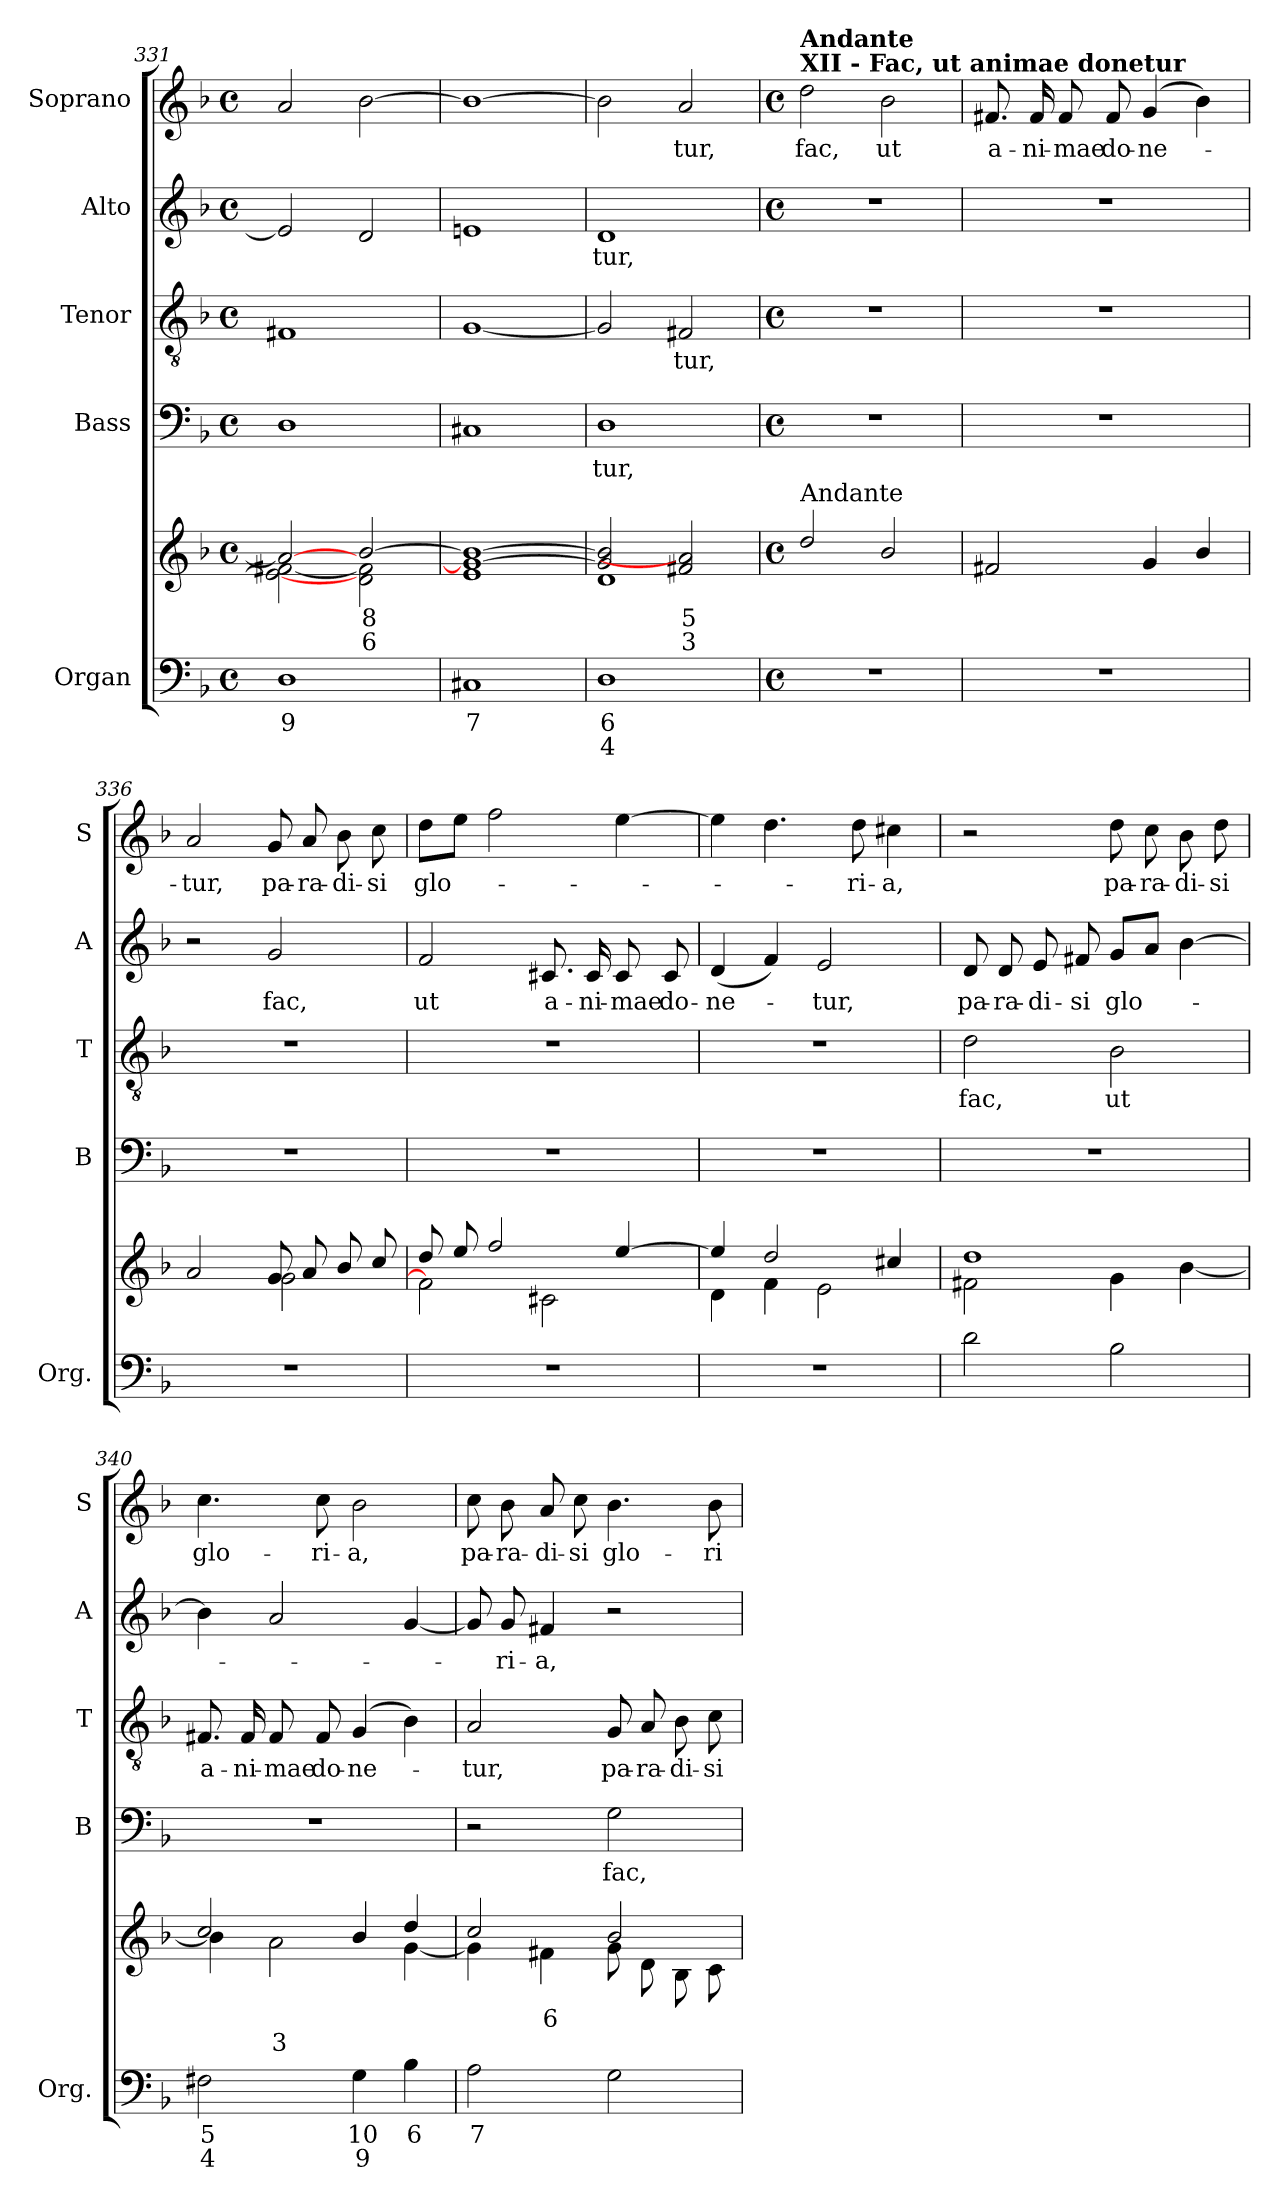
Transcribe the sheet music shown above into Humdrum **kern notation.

**kern	**text	**text	**kern	**text	**text	**kern	**text	**kern	**text	**kern	**text	**kern	**text
*part5	*part5	*part5	*part5	*part5	*part5	*part4	*part4	*part3	*part3	*part2	*part2	*part1	*part1
*staff6	*staff6	*staff6	*staff5	*staff5	*staff5	*staff4	*staff4	*staff3	*staff3	*staff2	*staff2	*staff1	*staff1
*I"Organ	*	*	*	*	*	*I"Bass	*	*I"Tenor	*	*I"Alto	*	*I"Soprano	*
*I'Org.	*	*	*	*	*	*I'B	*	*I'T	*	*I'A	*	*I'S	*
*clefF4	*	*	*clefG2	*	*	*clefF4	*	*clefGv2	*	*clefG2	*	*clefG2	*
*k[b-]	*	*	*k[b-]	*	*	*k[b-]	*	*k[b-]	*	*k[b-]	*	*k[b-]	*
*F:	*	*	*F:	*	*	*F:	*	*F:	*	*F:	*	*F:	*
*M4/4	*	*	*M4/4	*	*	*M4/4	*	*M4/4	*	*M4/4	*	*M4/4	*
*met(c)	*	*	*met(c)	*	*	*met(c)	*	*met(c)	*	*met(c)	*	*met(c)	*
=331	=331	=331	=331	=331	=331	=331	=331	=331	=331	=331	=331	=331	=331
*	*	*	*^	*	*	*	*	*	*	*	*	*	*
1D	9	.	2a_	2e-_ [2f#X	.	.	1D	.	1F#X	.	2e-/]	.	2a/	.
.	.	.	[2b-j	2d 2f#]	8	6	.	.	.	.	2d/	.	[2b-\	.
=332	=332	=332	=332	=332	=332	=332	=332	=332	=332	=332	=332	=332	=332	=332
1C#X	7	.	1g_ 1b-_	1e	.	.	1C#X	.	[1G	.	1en	.	1b-_	.
=333	=333	=333	=333	=333	=333	=333	=333	=333	=333	=333	=333	=333	=333	=333
!	!	!	!	!	!	!	!	!LO:LY:b	!	!	!	!LO:LY:b	!	!
1D	6	4	2g] 2b-]	1d	.	.	1D	-tur,	2G/]	.	1d	-tur,	2b-\]	.
!	!	!	!	!	!	!	!	!	!	!LO:LY:b	!	!	!	!LO:LY:b
.	.	.	2f#X 2a]	.	5	3	.	.	2F#X/	-tur,	.	.	2a/	-tur,
*	*	*	*v	*v	*	*	*	*	*	*	*	*	*	*
!!LO:PB:g=z
=334	=334	=334	=334	=334	=334	=334	=334	=334	=334	=334	=334	=334	=334
*M4/4	*	*	*M4/4	*	*	*M4/4	*	*M4/4	*	*M4/4	*	*M4/4	*
*met(c)	*	*	*met(c)	*	*	*met(c)	*	*met(c)	*	*met(c)	*	*met(c)	*
*	*	*	*^	*	*	*	*	*	*	*	*	*	*
*	*	*	*	*^	*	*	*	*	*	*	*	*	*	*
!	!	!	!	!	!	!	!	!	!	!	!	!	!	!LO:TX:a:B:t=XII - Fac, ut animae donetur	!
!	!	!	!	!	!	!	!	!	!	!	!	!	!	!LO:TX:a:B:t=Andante	!
!	!	!	!LO:TX:a:t=Andante	!	!	!	!	!	!	!	!	!	!	!	!
!	!	!	!	!	!	!	!	!	!	!	!	!	!	!	!LO:LY:b
1r	.	.	2dd	1ryy	1ryy	.	.	1r	.	1r	.	1r	.	2dd\	fac,
!	!	!	!	!	!	!	!	!	!	!	!	!	!	!	!LO:LY:b
.	.	.	2b-	.	.	.	.	.	.	.	.	.	.	2b-\	ut
=335	=335	=335	=335	=335	=335	=335	=335	=335	=335	=335	=335	=335	=335	=335	=335
!	!	!	!	!	!	!	!	!	!	!	!	!	!	!	!LO:LY:b
1r	.	.	2f#X	1ryy	1ryy	.	.	1r	.	1r	.	1r	.	8.f#X/	a-
!	!	!	!	!	!	!	!	!	!	!	!	!	!	!	!LO:LY:b
.	.	.	.	.	.	.	.	.	.	.	.	.	.	16f#/	-ni-
!	!	!	!	!	!	!	!	!	!	!	!	!	!	!	!LO:LY:b
.	.	.	.	.	.	.	.	.	.	.	.	.	.	8f#/	-mae
!	!	!	!	!	!	!	!	!	!	!	!	!	!	!	!LO:LY:b
.	.	.	.	.	.	.	.	.	.	.	.	.	.	8f#/	do-
!	!	!	!	!	!	!	!	!	!	!	!	!	!	!	!LO:LY:b
.	.	.	4g	.	.	.	.	.	.	.	.	.	.	(4g/	-ne-
.	.	.	4b-	.	.	.	.	.	.	.	.	.	.	4b-\)	.
=336	=336	=336	=336	=336	=336	=336	=336	=336	=336	=336	=336	=336	=336	=336	=336
!	!	!	!	!	!	!	!	!	!	!	!	!	!	!	!LO:LY:b
1r	.	.	2a	2ryy	1ryy	.	.	1r	.	1r	.	2r	.	2a/	-tur,
!	!	!	!	!	!	!	!	!	!	!	!	!	!LO:LY:b	!	!LO:LY:b
.	.	.	8g	2g	.	.	.	.	.	.	.	2g/	fac,	8g/	pa-
!	!	!	!	!	!	!	!	!	!	!	!	!	!	!	!LO:LY:b
.	.	.	8a	.	.	.	.	.	.	.	.	.	.	8a/	-ra-
!	!	!	!	!	!	!	!	!	!	!	!	!	!	!	!LO:LY:b
.	.	.	8b-	.	.	.	.	.	.	.	.	.	.	8b-\	-di-
!	!	!	!	!	!	!	!	!	!	!	!	!	!	!	!LO:LY:b
.	.	.	8cc	.	.	.	.	.	.	.	.	.	.	8cc\	-si
=337	=337	=337	=337	=337	=337	=337	=337	=337	=337	=337	=337	=337	=337	=337	=337
!	!	!	!	!	!	!	!	!	!	!	!	!	!LO:LY:b	!	!LO:LY:b
1r	.	.	8dd	2f]	1ryy	.	.	1r	.	1r	.	2f/	ut	8dd\L	glo-
.	.	.	8ee	.	.	.	.	.	.	.	.	.	.	8ee\J	.
.	.	.	2ff	.	.	.	.	.	.	.	.	.	.	2ff\	.
!	!	!	!	!	!	!	!	!	!	!	!	!	!LO:LY:b	!	!
.	.	.	.	2c#X	.	.	.	.	.	.	.	8.c#X/	a-	.	.
!	!	!	!	!	!	!	!	!	!	!	!	!	!LO:LY:b	!	!
.	.	.	.	.	.	.	.	.	.	.	.	16c#/	-ni-	.	.
!	!	!	!	!	!	!	!	!	!	!	!	!	!LO:LY:b	!	!
.	.	.	[4ee	.	.	.	.	.	.	.	.	8c#/	-mae	[4ee\	.
!	!	!	!	!	!	!	!	!	!	!	!	!	!LO:LY:b	!	!
.	.	.	.	.	.	.	.	.	.	.	.	8c#/	do-	.	.
!!LO:LB:g=z
=338	=338	=338	=338	=338	=338	=338	=338	=338	=338	=338	=338	=338	=338	=338	=338
!	!	!	!	!	!	!	!	!	!	!	!	!	!LO:LY:b	!	!
1r	.	.	4ee]	4d	1ryy	.	.	1r	.	1r	.	(4d/	-ne-	4ee\]	.
.	.	.	2dd	4f	.	.	.	.	.	.	.	4f/)	.	4.dd\	.
!	!	!	!	!	!	!	!	!	!	!	!	!	!LO:LY:b	!	!
.	.	.	.	2e	.	.	.	.	.	.	.	2e/	-tur,	.	.
!	!	!	!	!	!	!	!	!	!	!	!	!	!	!	!LO:LY:b
.	.	.	.	.	.	.	.	.	.	.	.	.	.	8dd\	-ri-
!	!	!	!	!	!	!	!	!	!	!	!	!	!	!	!LO:LY:b
.	.	.	4cc#X	.	.	.	.	.	.	.	.	.	.	4cc#X\	-a,
=339	=339	=339	=339	=339	=339	=339	=339	=339	=339	=339	=339	=339	=339	=339	=339
!	!	!	!	!	!	!	!	!	!	!	!LO:LY:b	!	!LO:LY:b	!	!
2d	.	.	1dd	2f#X	1ryy	.	.	1r	.	2d\	fac,	8d/	pa-	2r	.
!	!	!	!	!	!	!	!	!	!	!	!	!	!LO:LY:b	!	!
.	.	.	.	.	.	.	.	.	.	.	.	8d/	-ra-	.	.
!	!	!	!	!	!	!	!	!	!	!	!	!	!LO:LY:b	!	!
.	.	.	.	.	.	.	.	.	.	.	.	8e/	-di-	.	.
!	!	!	!	!	!	!	!	!	!	!	!	!	!LO:LY:b	!	!
.	.	.	.	.	.	.	.	.	.	.	.	8f#X/	-si	.	.
!	!	!	!	!	!	!	!	!	!	!	!LO:LY:b	!	!LO:LY:b	!	!LO:LY:b
2B-	.	.	.	4g	.	.	.	.	.	2B-\	ut	8g/L	glo-	8dd\	pa-
!	!	!	!	!	!	!	!	!	!	!	!	!	!	!	!LO:LY:b
.	.	.	.	.	.	.	.	.	.	.	.	8a/J	.	8cc\	-ra-
!	!	!	!	!	!	!	!	!	!	!	!	!	!	!	!LO:LY:b
.	.	.	.	[4b-	.	.	.	.	.	.	.	[4b-\	.	8b-\	-di-
!	!	!	!	!	!	!	!	!	!	!	!	!	!	!	!LO:LY:b
.	.	.	.	.	.	.	.	.	.	.	.	.	.	8dd\	-si
*	*	*	*	*v	*v	*	*	*	*	*	*	*	*	*	*
=340	=340	=340	=340	=340	=340	=340	=340	=340	=340	=340	=340	=340	=340	=340
!	!	!	!	!	!	!	!	!	!	!LO:LY:b	!	!	!	!LO:LY:b
2F#X	5	4	2cc	4b-]	.	.	1r	.	8.F#X/	a-	4b-\]	.	4.cc\	glo-
!	!	!	!	!	!	!	!	!	!	!LO:LY:b	!	!	!	!
.	.	.	.	.	.	.	.	.	16F#/	-ni-	.	.	.	.
!	!	!	!	!	!	!	!	!	!	!LO:LY:b	!	!	!	!
.	.	.	.	2a	.	3	.	.	8F#/	-mae	2a/	.	.	.
!	!	!	!	!	!	!	!	!	!	!LO:LY:b	!	!	!	!LO:LY:b
.	.	.	.	.	.	.	.	.	8F#/	do-	.	.	8cc\	-ri-
!	!	!	!	!	!	!	!	!	!	!LO:LY:b	!	!	!	!LO:LY:b
4G	10	9	4b-	.	.	.	.	.	(4G/	-ne-	.	.	2b-\	-a,
4B-	6	.	4dd	[4g	.	.	.	.	4B-\)	.	[4g/	.	.	.
=341	=341	=341	=341	=341	=341	=341	=341	=341	=341	=341	=341	=341	=341	=341
!	!	!	!	!	!	!	!	!	!	!LO:LY:b	!	!	!	!LO:LY:b
2A	7	.	2cc	4g]	.	.	2r	.	2A/	-tur,	8g/]	.	8cc\	pa-
!	!	!	!	!	!	!	!	!	!	!	!	!LO:LY:b	!	!LO:LY:b
.	.	.	.	.	.	.	.	.	.	.	8g/	-ri-	8b-\	-ra-
!	!	!	!	!	!	!	!	!	!	!	!	!LO:LY:b	!	!LO:LY:b
.	.	.	.	4f#X	6	.	.	.	.	.	4f#X/	-a,	8a/	-di-
!	!	!	!	!	!	!	!	!	!	!	!	!	!	!LO:LY:b
.	.	.	.	.	.	.	.	.	.	.	.	.	8cc\	-si
!	!	!	!	!	!	!	!	!LO:LY:b	!	!LO:LY:b	!	!	!	!LO:LY:b
2G	.	.	2b-	8g	.	.	2G\	fac,	8G/	pa-	2r	.	4.b-\	glo-
!	!	!	!	!	!	!	!	!	!	!LO:LY:b	!	!	!	!
.	.	.	.	8d	.	.	.	.	8A/	-ra-	.	.	.	.
!	!	!	!	!	!	!	!	!	!	!LO:LY:b	!	!	!	!
.	.	.	.	8B-	.	.	.	.	8B-\	-di-	.	.	.	.
!	!	!	!	!	!	!	!	!	!	!LO:LY:b	!	!	!	!LO:LY:b
.	.	.	.	8c	.	.	.	.	8c\	-si	.	.	8b-\	-ri-
*	*	*	*v	*v	*	*	*	*	*	*	*	*	*	*
=	=	=	=	=	=	=	=	=	=	=	=	=	=
*-	*-	*-	*-	*-	*-	*-	*-	*-	*-	*-	*-	*-	*-
